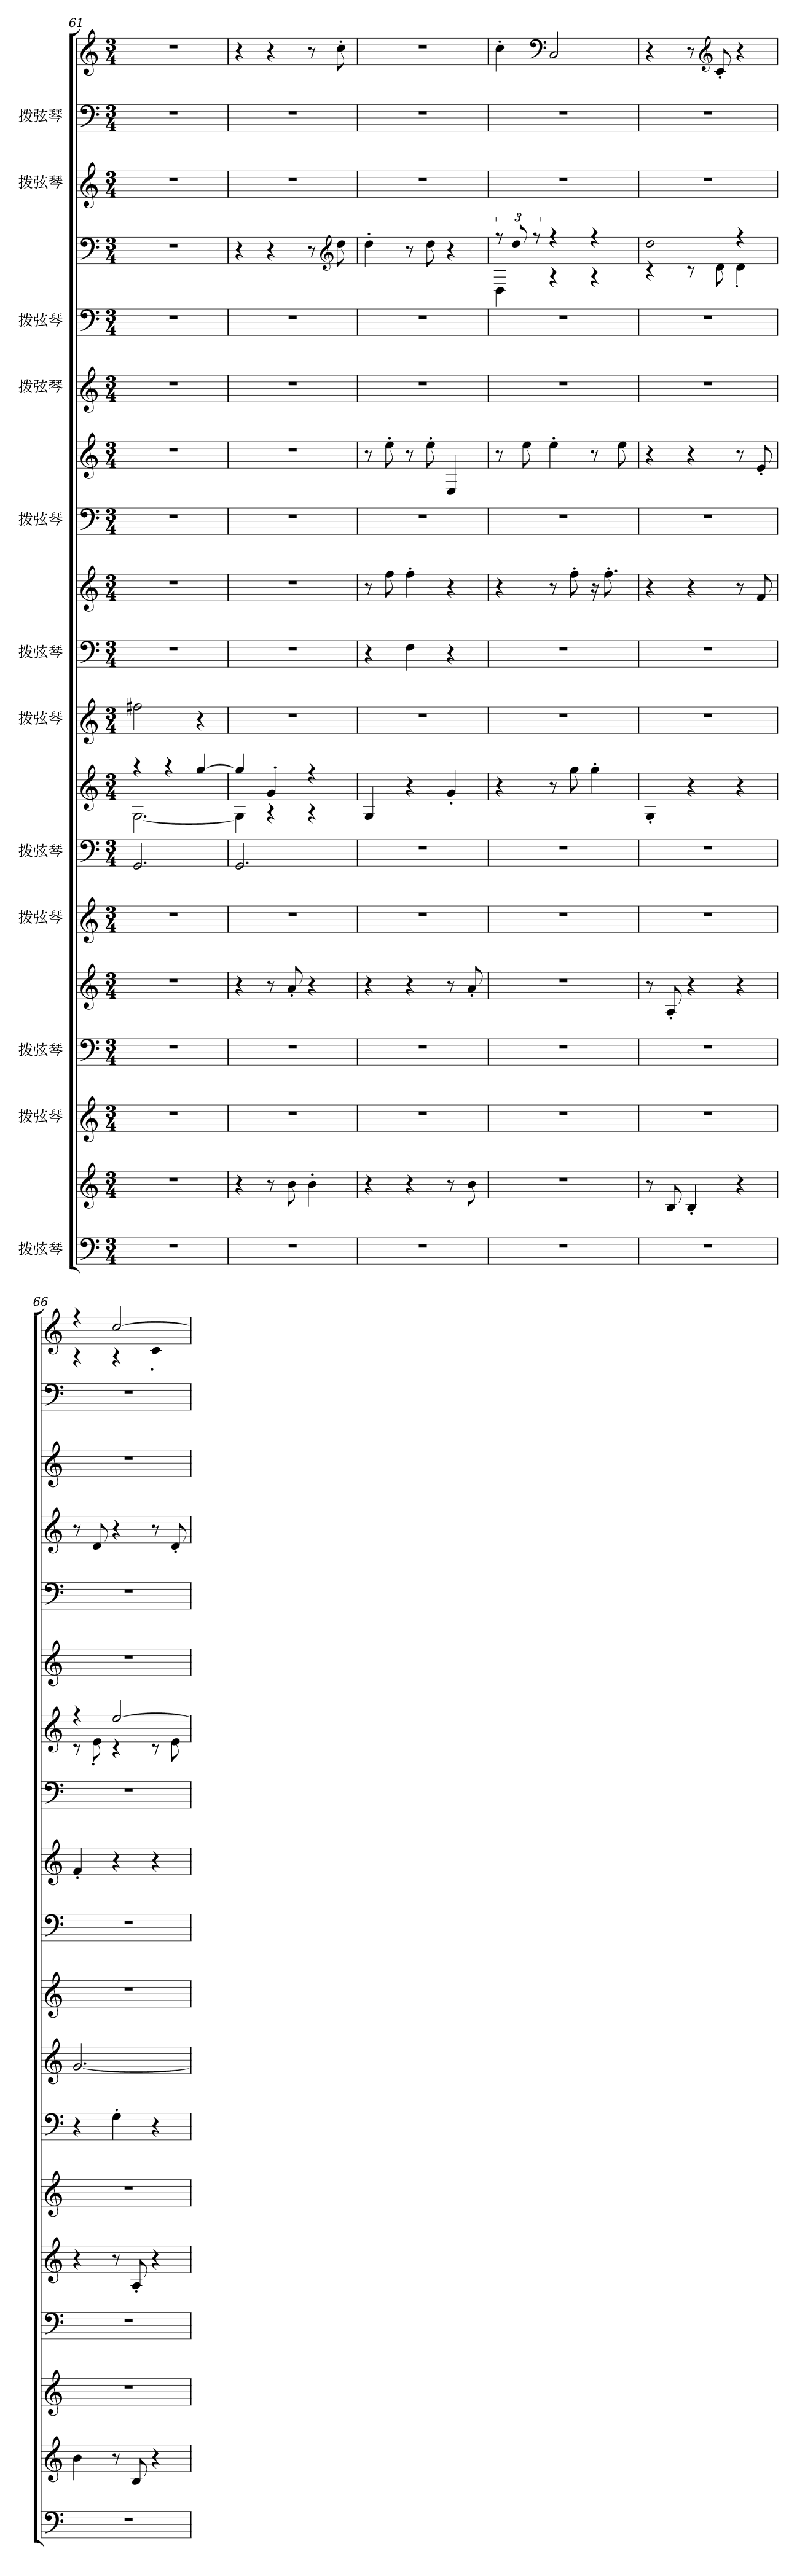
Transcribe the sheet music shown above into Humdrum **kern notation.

**kern	**kern	**kern	**kern	**kern	**kern	**kern	**kern	**kern	**kern	**kern	**kern	**kern	**kern	**kern	**kern	**kern	**kern	**kern
*part12	*part12	*part11	*part10	*part10	*part9	*part8	*part8	*part7	*part6	*part6	*part5	*part5	*part4	*part3	*part3	*part2	*part1	*part1
*staff19	*staff18	*staff17	*staff16	*staff15	*staff14	*staff13	*staff12	*staff11	*staff10	*staff9	*staff8	*staff7	*staff6	*staff5	*staff4	*staff3	*staff2	*staff1
*I"拨弦琴	*	*I"拨弦琴	*I"拨弦琴	*	*I"拨弦琴	*I"拨弦琴	*	*I"拨弦琴	*I"拨弦琴	*	*I"拨弦琴	*	*I"拨弦琴	*I"拨弦琴	*	*I"拨弦琴	*I"拨弦琴	*
*clefF4	*clefG2	*clefG2	*clefF4	*clefG2	*clefG2	*clefF4	*clefG2	*clefG2	*clefF4	*clefG2	*clefF4	*clefG2	*clefG2	*clefF4	*clefF4	*clefG2	*clefF4	*clefG2
*k[]	*k[]	*k[]	*k[]	*k[]	*k[]	*k[]	*k[]	*k[]	*k[]	*k[]	*k[]	*k[]	*k[]	*k[]	*k[]	*k[]	*k[]	*k[]
*M3/4	*M3/4	*M3/4	*M3/4	*M3/4	*M3/4	*M3/4	*M3/4	*M3/4	*M3/4	*M3/4	*M3/4	*M3/4	*M3/4	*M3/4	*M3/4	*M3/4	*M3/4	*M3/4
=61	=61	=61	=61	=61	=61	=61	=61	=61	=61	=61	=61	=61	=61	=61	=61	=61	=61	=61
*	*	*	*	*	*	*	*^	*	*	*	*	*	*	*	*	*	*	*
2.r	2.r	2.r	2.r	2.r	2.r	2.GG/	4r	[2.G\	2ff#X\	2.r	2.r	2.r	2.r	2.r	2.r	2.r	2.r	2.r	2.r
.	.	.	.	.	.	.	4r	.	.	.	.	.	.	.	.	.	.	.	.
.	.	.	.	.	.	.	[4gg/	.	4r	.	.	.	.	.	.	.	.	.	.
!!LO:PB:g=z
=62	=62	=62	=62	=62	=62	=62	=62	=62	=62	=62	=62	=62	=62	=62	=62	=62	=62	=62	=62
2.r	4r	2.r	2.r	4r	2.r	2.GG/	4gg/]	4G\]	2.r	2.r	2.r	2.r	2.r	2.r	2.r	4r	2.r	2.r	4r
.	8r	.	.	8r	.	.	4g'/	4r	.	.	.	.	.	.	.	4r	.	.	4r
.	8b\	.	.	8a'/	.	.	.	.	.	.	.	.	.	.	.	.	.	.	.
.	4b'\	.	.	4r	.	.	4r	4r	.	.	.	.	.	.	.	8r	.	.	8r
*	*	*	*	*	*	*	*	*	*	*	*	*	*	*	*	*clefG2	*	*	*
.	.	.	.	.	.	.	.	.	.	.	.	.	.	.	.	8dd\	.	.	8cc'\
*	*	*	*	*	*	*	*v	*v	*	*	*	*	*	*	*	*	*	*	*
=63	=63	=63	=63	=63	=63	=63	=63	=63	=63	=63	=63	=63	=63	=63	=63	=63	=63	=63
2.r	4r	2.r	2.r	4r	2.r	2.r	4G/	2.r	4r	8r	2.r	8r	2.r	2.r	4dd'\	2.r	2.r	2.r
.	.	.	.	.	.	.	.	.	.	8ff\	.	8ee'\	.	.	.	.	.	.
.	4r	.	.	4r	.	.	4r	.	4F\	4ff'\	.	8r	.	.	8r	.	.	.
.	.	.	.	.	.	.	.	.	.	.	.	8ee'\	.	.	8dd\	.	.	.
.	8r	.	.	8r	.	.	4g'/	.	4r	4r	.	4E/	.	.	4r	.	.	.
.	8b\	.	.	8a'/	.	.	.	.	.	.	.	.	.	.	.	.	.	.
=64	=64	=64	=64	=64	=64	=64	=64	=64	=64	=64	=64	=64	=64	=64	=64	=64	=64	=64
*	*	*	*	*	*	*	*	*	*	*	*	*	*	*	*^	*	*	*
2.r	2.r	2.r	2.r	2.r	2.r	2.r	4r	2.r	2.r	4r	2.r	8r	2.r	2.r	12r	4D\	2.r	2.r	4cc'\
.	.	.	.	.	.	.	.	.	.	.	.	.	.	.	12dd/	.	.	.	.
.	.	.	.	.	.	.	.	.	.	.	.	8ee\	.	.	.	.	.	.	.
.	.	.	.	.	.	.	.	.	.	.	.	.	.	.	12r	.	.	.	.
*	*	*	*	*	*	*	*	*	*	*	*	*	*	*	*	*	*	*	*clefF4
.	.	.	.	.	.	.	8r	.	.	8r	.	4ee'\	.	.	4r	4r	.	.	2C/
.	.	.	.	.	.	.	8gg\	.	.	8ff'\	.	.	.	.	.	.	.	.	.
.	.	.	.	.	.	.	4gg'\	.	.	16r	.	8r	.	.	4r	4r	.	.	.
.	.	.	.	.	.	.	.	.	.	8.ff'\	.	.	.	.	.	.	.	.	.
.	.	.	.	.	.	.	.	.	.	.	.	8ee\	.	.	.	.	.	.	.
=65	=65	=65	=65	=65	=65	=65	=65	=65	=65	=65	=65	=65	=65	=65	=65	=65	=65	=65	=65
2.r	8r	2.r	2.r	8r	2.r	2.r	4G'/	2.r	2.r	4r	2.r	4r	2.r	2.r	2dd/	4r	2.r	2.r	4r
.	8B/	.	.	8A'/	.	.	.	.	.	.	.	.	.	.	.	.	.	.	.
.	4B'/	.	.	4r	.	.	4r	.	.	4r	.	4r	.	.	.	8r	.	.	8r
*	*	*	*	*	*	*	*	*	*	*	*	*	*	*	*	*	*	*	*clefG2
.	.	.	.	.	.	.	.	.	.	.	.	.	.	.	.	8d\	.	.	8c'/
.	4r	.	.	4r	.	.	4r	.	.	8r	.	8r	.	.	4r	4d'\	.	.	4r
.	.	.	.	.	.	.	.	.	.	8f/	.	8e'/	.	.	.	.	.	.	.
*	*	*	*	*	*	*	*	*	*	*	*	*	*	*	*v	*v	*	*	*
=66	=66	=66	=66	=66	=66	=66	=66	=66	=66	=66	=66	=66	=66	=66	=66	=66	=66	=66
*	*	*	*	*	*	*	*	*	*	*	*	*^	*	*	*	*	*	*^
2.r	4b\	2.r	2.r	4r	2.r	4r	[2.g/	2.r	2.r	4f'/	2.r	4r	8r	2.r	2.r	8r	2.r	2.r	4r	4r
.	.	.	.	.	.	.	.	.	.	.	.	.	8e'\	.	.	8d/	.	.	.	.
.	8r	.	.	8r	.	4G'\	.	.	.	4r	.	[2ee/	4r	.	.	4r	.	.	[2cc/	4r
.	8B/	.	.	8A'/	.	.	.	.	.	.	.	.	.	.	.	.	.	.	.	.
.	4r	.	.	4r	.	4r	.	.	.	4r	.	.	8r	.	.	8r	.	.	.	4c'\
.	.	.	.	.	.	.	.	.	.	.	.	.	8e\	.	.	8d'/	.	.	.	.
*	*	*	*	*	*	*	*	*	*	*	*	*v	*v	*	*	*	*	*	*v	*v
=	=	=	=	=	=	=	=	=	=	=	=	=	=	=	=	=	=	=
*-	*-	*-	*-	*-	*-	*-	*-	*-	*-	*-	*-	*-	*-	*-	*-	*-	*-	*-
